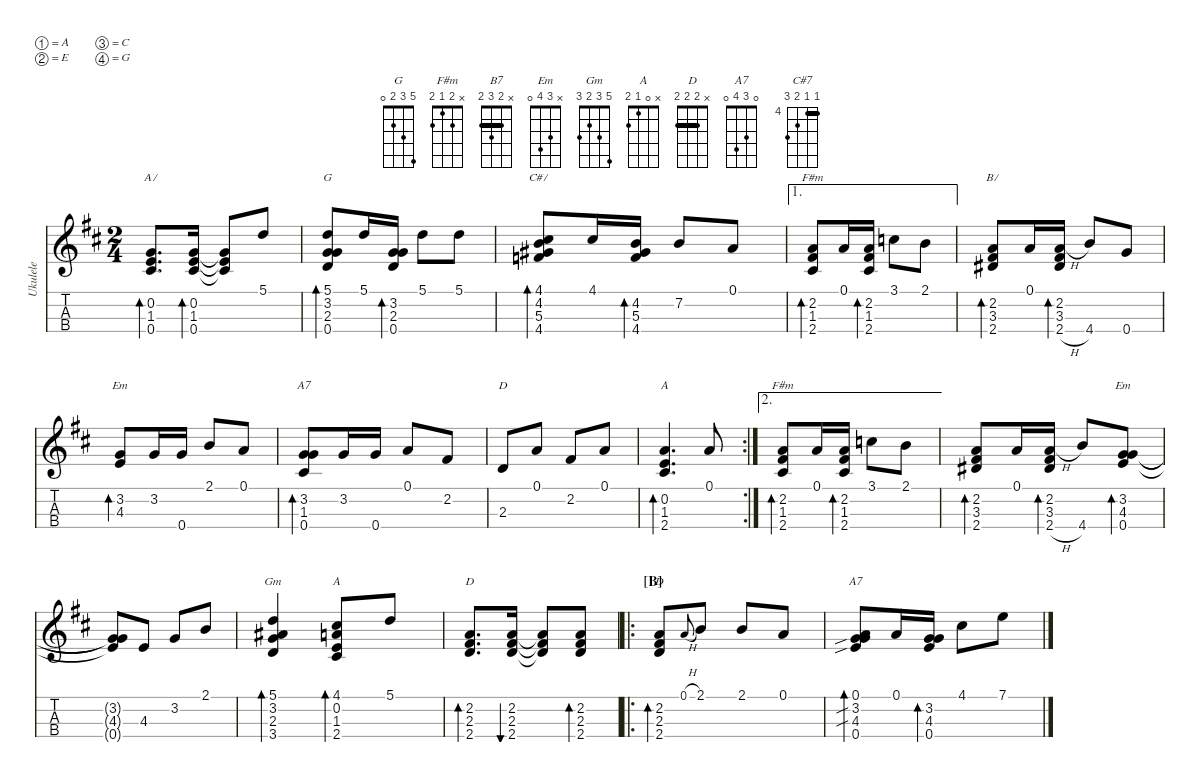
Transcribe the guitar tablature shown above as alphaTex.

\defaultSystemsLayout 4
\hideDynamics
\bracketExtendMode nobrackets
\otherSystemsTrackNameOrientation horizontal
\defaultBarNumberDisplay Hide
\track ("Ukulele" "Ukulele") {defaultSystemsLayout 5 instrument acousticguitarnylon}
\staff {score tabs}
\tuning (A4 E4 C4 G4)
\displaytranspose 0
\chord ("G" 5 3 2 0)
\chord ("F#m" x 2 1 2)
\chord ("B7" x 2 3 2) {barre 2}
\chord ("Em" x 3 4 0)
\chord ("Gm" 5 3 2 3)
\chord ("A" 4 0 1 2)
\chord ("D" x 2 2 2) {barre (2 2)}
\chord ("A" x 0 1 2)
\chord ("A7" x 0 1 0)
\chord ("C#7" 4 4 5 6) {firstfret 4 barre 4}
\chord ("A7" 0 3 4 0)
\ts (2 4)
\tempo (100 hide)
\clef g2
\ks d
(0.2{acc forcenatural} 1.3{acc #} 0.4{acc forcenatural}).8{d bd 60 ch "A7" dy mf beam Up} (0.2{acc forcenatural} 1.3{acc #} 0.4{acc forcenatural}).16{bd 60 beam Up} (0.2{t acc forcenatural} 1.3{t acc #} 0.4{t acc forcenatural}).8{beam Up} 5.1{acc forcenatural}.8{beam Up} |
(5.1{acc forcenatural} 3.2{acc forcenatural} 2.3{acc forcenatural} 0.4{acc forcenatural}).8{bd 60 ch "G" beam Up} 5.1{acc forcenatural}.16{beam Up} (3.2{acc forcenatural} 2.3{acc forcenatural} 0.4{acc forcenatural}).16{bd 60 beam Up} 5.1{acc forcenatural}.8{beam Down} 5.1{acc forcenatural}.8{beam Down} |
(4.1{acc #} 4.2{acc #} 5.3{acc forcenatural} 4.4{acc forcenatural}).8{bd 60 ch "C#7" beam Up} 4.1{acc #}.16{beam Up} (4.2{acc #} 5.3{acc forcenatural} 4.4{acc forcenatural}).16{bd 60 beam Up} 7.2{acc forcenatural}.8{beam Up} 0.1{acc forcenatural}.8{beam Up} |
\ae 1
(2.2{acc #} 1.3{acc #} 2.4{acc forcenatural}).8{bd 60 ch "F#m" beam Up} 0.1{acc forcenatural}.16{beam Up} (2.2{acc #} 1.3{acc #} 2.4{acc forcenatural}).16{bd 60 beam Up} 3.1{acc forcenatural}.8{beam Down} 2.1{acc forcenatural}.8{beam Down} |
(2.2{acc #} 3.3{acc #} 2.4{acc forcenatural}).8{bd 60 ch "B7" beam Up} 0.1{acc forcenatural}.16{beam Up} (2.2{acc #} 3.3{acc #} 2.4{h acc forcenatural}).16{bd 60 beam Up} 4.4{acc forcenatural}.8{beam Up} 0.4{acc forcenatural}.8{beam Up} |
(3.2{acc forcenatural} 4.3{acc forcenatural}).8{bd 60 ch "Em" beam Up} 3.2{acc forcenatural}.16{beam Up} 0.4{acc forcenatural}.16{beam Up} 2.1{acc forcenatural}.8{beam Up} 0.1{acc forcenatural}.8{beam Up} |
(3.2{acc forcenatural} 1.3{acc #} 0.4{acc forcenatural}).8{bd 60 ch "A7" beam Up} 3.2{acc forcenatural}.16{beam Up} 0.4{acc forcenatural}.16{beam Up} 0.1{acc forcenatural}.8{beam Up} 2.2{acc #}.8{beam Up} |
2.3{acc forcenatural}.8{ch "D" beam Up} 0.1{acc forcenatural}.8{beam Up} 2.2{acc #}.8{beam Up} 0.1{acc forcenatural}.8{beam Up} |
\rc 2
(0.2{acc forcenatural} 1.3{acc #} 2.4{acc forcenatural}).4{d bd 60 ch "A" beam Up} 0.1{acc forcenatural}.8{beam Up} |
\ae 2
(2.2{acc #} 1.3{acc #} 2.4{acc forcenatural}).8{bd 60 ch "F#m" beam Up} 0.1{acc forcenatural}.16{beam Up} (2.2{acc #} 1.3{acc #} 2.4{acc forcenatural}).16{bd 60 beam Up} 3.1{acc forcenatural}.8{beam Down} 2.1{acc forcenatural}.8{beam Down} |
(2.2{acc #} 3.3{acc #} 2.4{acc forcenatural}).8{bd 60 beam Up} 0.1{acc forcenatural}.16{beam Up} (2.2{acc #} 3.3{acc #} 2.4{h acc forcenatural}).16{bd 60 beam Up} 4.4{acc forcenatural}.8{beam Up} (3.2{acc forcenatural} 4.3{acc forcenatural} 0.4{acc forcenatural}).8{bd 60 ch "Em" beam Up} |
(3.2{t acc forcenatural} 4.3{t acc forcenatural} 0.4{t acc forcenatural}).8{beam Up} 4.3{acc forcenatural}.8{beam Up} 3.2{acc forcenatural}.8{beam Up} 2.1{acc forcenatural}.8{beam Up} |
(5.1{acc forcenatural} 3.2{acc forcenatural} 2.3{acc forcenatural} 3.4{acc #}).4{bd 30 ch "Gm" beam Up} (4.1{acc #} 0.2{acc forcenatural} 1.3{acc #} 2.4{acc forcenatural}).8{bd 30 ch "A" beam Up} 5.1{acc forcenatural}.8{beam Up} |
(2.2{acc #} 2.3{acc forcenatural} 2.4{acc forcenatural}).8{d bd 30 ch "D" beam Up} (2.2{acc #} 2.3{acc forcenatural} 2.4{acc forcenatural}).16{bu 30 beam Up} (2.2{t acc #} 2.3{t acc forcenatural} 2.4{t acc forcenatural}).8{beam Up} (2.2{acc #} 2.3{acc forcenatural} 2.4{acc forcenatural}).8{bd 30 beam Up} |
\ro
\section ("B" "")
(2.2{acc #} 2.3{acc forcenatural} 2.4{acc forcenatural}).8{bd 30 ch "D" beam Up} 0.1{h acc forcenatural}.8{gr onbeat beam Up} 2.1{acc forcenatural}.8{beam Up} 2.1{acc forcenatural}.8{beam Up} 0.1{acc forcenatural}.8{beam Up} |
(0.1{acc forcenatural} 3.2{sib acc forcenatural} 4.3{sib acc forcenatural} 0.4{acc forcenatural}).8{bd 30 ch "A7" beam Up} 0.1{acc forcenatural}.16{beam Up} (3.2{acc forcenatural} 4.3{acc forcenatural} 0.4{acc forcenatural}).16{bd 30 beam Up} 4.1{acc #}.8{beam Down} 7.1{acc forcenatural}.8{beam Down}
